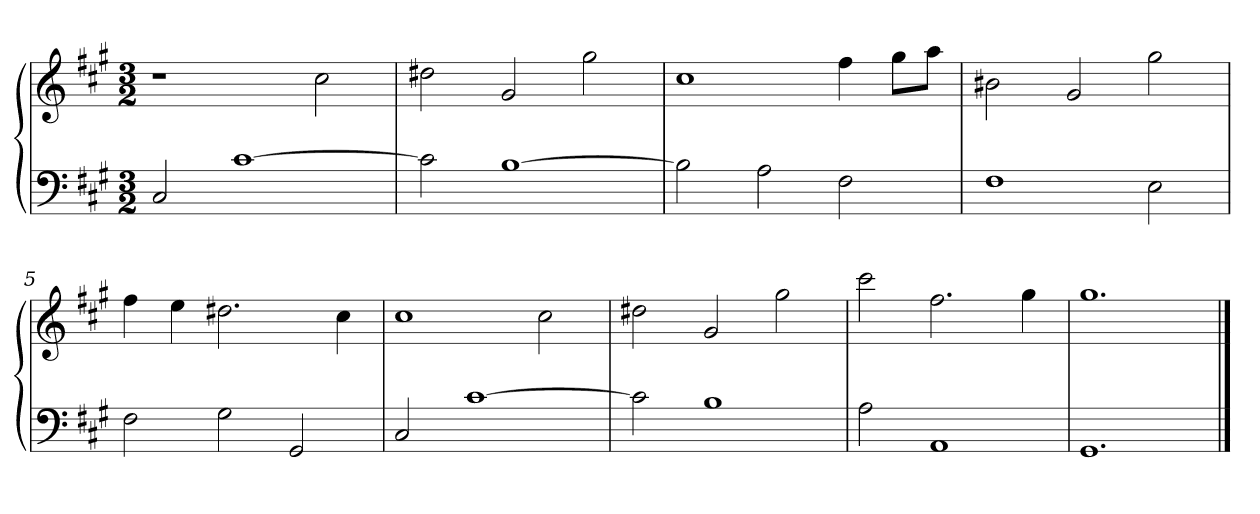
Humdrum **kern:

**kern	**kern
*part1	*part1
*staff2	*staff1
*k[f#c#g#]	*k[f#c#g#]
*f#:	*f#:
*M3/2	*M3/2
=1	=1
2C#	1r
[1c#	.
.	2cc#
=2	=2
2c#]	2dd#X
[1B	2g#
.	2gg#
=3	=3
2B]	1cc#
2A	.
2F#	4ff#
.	8gg#L
.	8aaJ
=4	=4
1F#	2b#X
.	2g#
2E	2gg#
=5	=5
2F#	4ff#
.	4ee
2G#	2.dd#X
2GG#	.
.	4cc#
=6	=6
2C#	1cc#
[1c#	.
.	2cc#
=7	=7
2c#]	2dd#X
1B	2g#
.	2gg#
=8	=8
2A	2ccc#
1AA	2.ff#
.	4gg#
=9	=9
1.GG#	1.gg#
==	==
*-	*-
